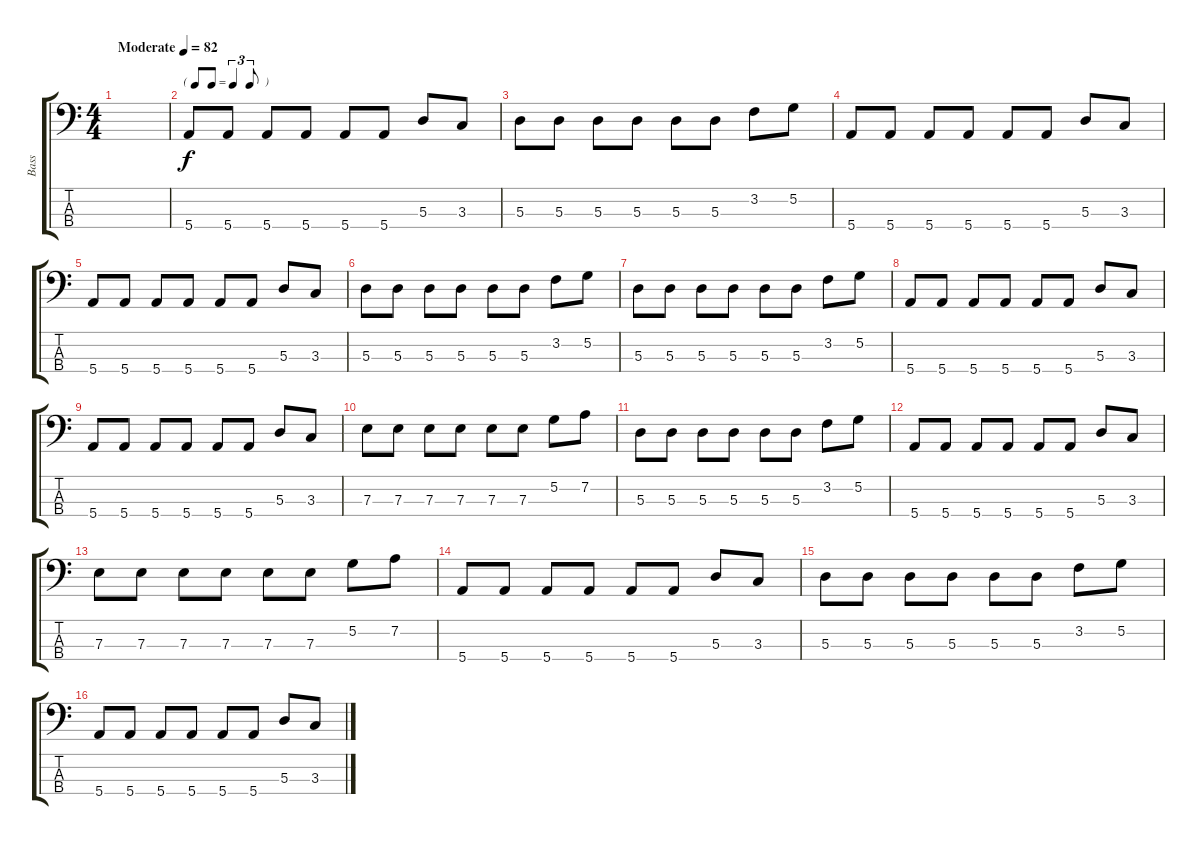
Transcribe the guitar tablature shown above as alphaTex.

\track ("Bass" "Bass") {instrument electricbasspick}
\staff {score tabs}
\tuning (G2 D2 A1 E1) {hide}
\ts (4 4)
\tempo (82 "Moderate")
\clef f4
\ks c
|
\tf triplet8th
5.4.8 5.4.8 5.4.8 5.4.8 5.4.8 5.4.8 5.3.8 3.3.8 |
5.3.8 5.3.8 5.3.8 5.3.8 5.3.8 5.3.8 3.2.8 5.2.8 |
5.4.8 5.4.8 5.4.8 5.4.8 5.4.8 5.4.8 5.3.8 3.3.8 |
5.4.8 5.4.8 5.4.8 5.4.8 5.4.8 5.4.8 5.3.8 3.3.8 |
5.3.8 5.3.8 5.3.8 5.3.8 5.3.8 5.3.8 3.2.8 5.2.8 |
5.3.8 5.3.8 5.3.8 5.3.8 5.3.8 5.3.8 3.2.8 5.2.8 |
5.4.8 5.4.8 5.4.8 5.4.8 5.4.8 5.4.8 5.3.8 3.3.8 |
5.4.8 5.4.8 5.4.8 5.4.8 5.4.8 5.4.8 5.3.8 3.3.8 |
7.3.8 7.3.8 7.3.8 7.3.8 7.3.8 7.3.8 5.2.8 7.2.8 |
5.3.8 5.3.8 5.3.8 5.3.8 5.3.8 5.3.8 3.2.8 5.2.8 |
5.4.8 5.4.8 5.4.8 5.4.8 5.4.8 5.4.8 5.3.8 3.3.8 |
7.3.8 7.3.8 7.3.8 7.3.8 7.3.8 7.3.8 5.2.8 7.2.8 |
5.4.8 5.4.8 5.4.8 5.4.8 5.4.8 5.4.8 5.3.8 3.3.8 |
5.3.8 5.3.8 5.3.8 5.3.8 5.3.8 5.3.8 3.2.8 5.2.8 |
5.4.8 5.4.8 5.4.8 5.4.8 5.4.8 5.4.8 5.3.8 3.3.8
